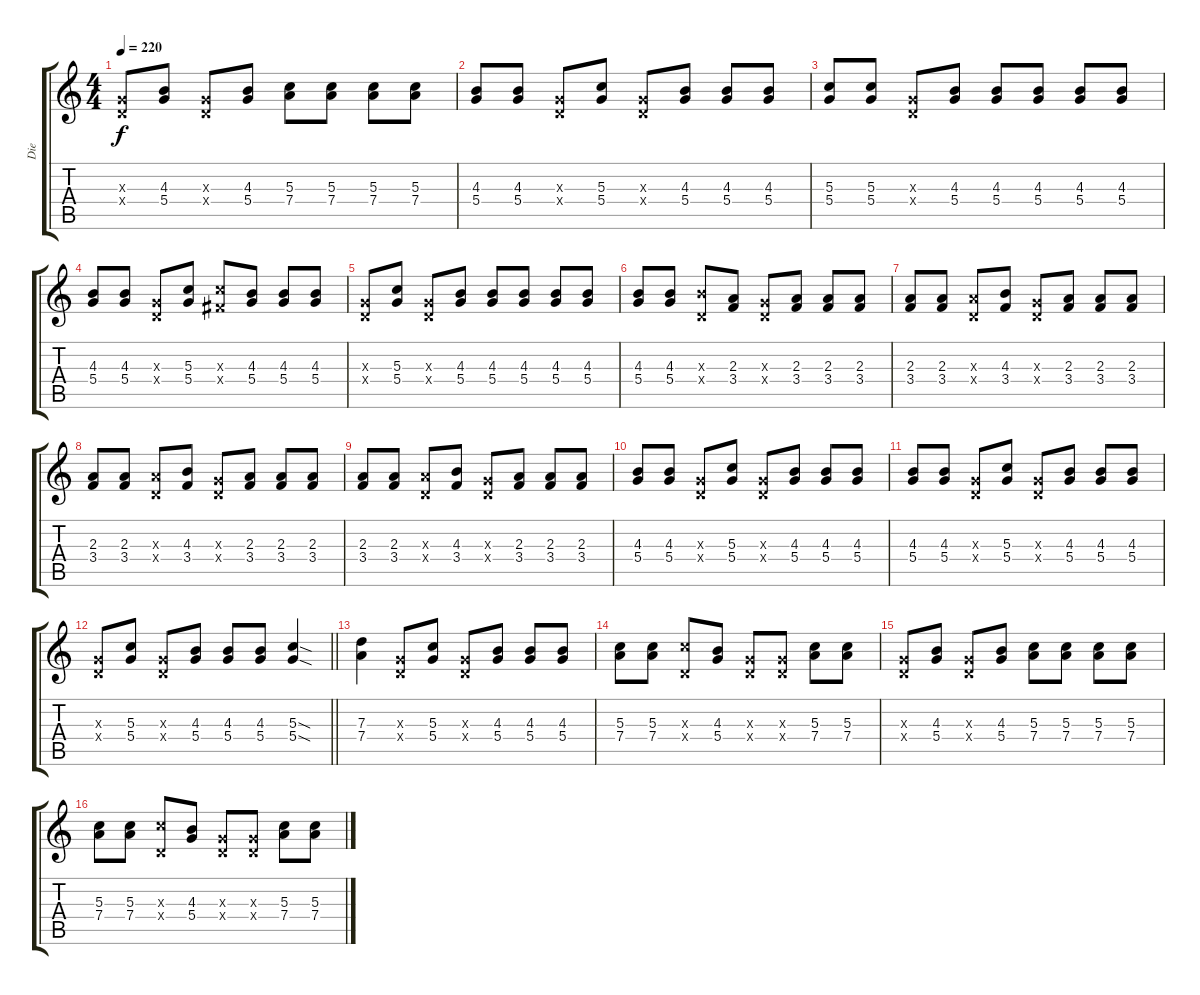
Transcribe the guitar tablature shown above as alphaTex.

\track ("Die" "Die") {instrument overdrivenguitar}
\staff {score tabs}
\tuning (E4 B3 G3 D3 A2 E2) {hide}
\ts (4 4)
\tempo 220
\clef g2
\ks c
(0.3{x} 0.4{x}).8{dy f} (4.3 5.4).8 (0.3{x} 0.4{x}).8 (4.3 5.4).8 (5.3 7.4).8 (5.3 7.4).8 (5.3 7.4).8 (5.3 7.4).8 |
(4.3 5.4).8 (4.3 5.4).8 (0.3{x} 0.4{x}).8 (5.3 5.4).8 (0.3{x} 0.4{x}).8 (4.3 5.4).8 (4.3 5.4).8 (4.3 5.4).8 |
(5.3 5.4).8 (5.3 5.4).8 (0.3{x} 0.4{x}).8 (4.3 5.4).8 (4.3 5.4).8 (4.3 5.4).8 (4.3 5.4).8 (4.3 5.4).8 |
(4.3 5.4).8 (4.3 5.4).8 (0.3{x} 0.4{x}).8 (5.3 5.4).8 (5.3{x} 4.4{x}).8 (4.3 5.4).8 (4.3 5.4).8 (4.3 5.4).8 |
(0.3{x} 0.4{x}).8 (5.3 5.4).8 (0.3{x} 0.4{x}).8 (4.3 5.4).8 (4.3 5.4).8 (4.3 5.4).8 (4.3 5.4).8 (4.3 5.4).8 |
(4.3 5.4).8 (4.3 5.4).8 (4.3{x} 0.4{x}).8 (2.3 3.4).8 (0.3{x} 0.4{x}).8 (2.3 3.4).8 (2.3 3.4).8 (2.3 3.4).8 |
(2.3 3.4).8 (2.3 3.4).8 (2.3{x} 0.4{x}).8 (4.3 3.4).8 (0.3{x} 0.4{x}).8 (2.3 3.4).8 (2.3 3.4).8 (2.3 3.4).8 |
(2.3 3.4).8 (2.3 3.4).8 (2.3{x} 0.4{x}).8 (4.3 3.4).8 (0.3{x} 0.4{x}).8 (2.3 3.4).8 (2.3 3.4).8 (2.3 3.4).8 |
(2.3 3.4).8 (2.3 3.4).8 (2.3{x} 0.4{x}).8 (4.3 3.4).8 (0.3{x} 0.4{x}).8 (2.3 3.4).8 (2.3 3.4).8 (2.3 3.4).8 |
(4.3 5.4).8 (4.3 5.4).8 (0.3{x} 0.4{x}).8 (5.3 5.4).8 (0.3{x} 0.4{x}).8 (4.3 5.4).8 (4.3 5.4).8 (4.3 5.4).8 |
(4.3 5.4).8 (4.3 5.4).8 (0.3{x} 0.4{x}).8 (5.3 5.4).8 (0.3{x} 0.4{x}).8 (4.3 5.4).8 (4.3 5.4).8 (4.3 5.4).8 |
\barLineRight lightlight
(0.3{x} 0.4{x}).8 (5.3 5.4).8 (0.3{x} 0.4{x}).8 (4.3 5.4).8 (4.3 5.4).8 (4.3 5.4).8 (5.3{sod} 5.4{sod}).4 |
(7.3 7.4).4 (0.3{x} 0.4{x}).8 (5.3 5.4).8 (0.3{x} 0.4{x}).8 (4.3 5.4).8 (4.3 5.4).8 (4.3 5.4).8 |
(5.3 7.4).8 (5.3 7.4).8 (5.3{x} 0.4{x}).8 (4.3 5.4).8 (0.3{x} 0.4{x}).8 (0.3{x} 0.4{x}).8 (5.3 7.4).8 (5.3 7.4).8 |
(0.3{x} 0.4{x}).8 (4.3 5.4).8 (0.3{x} 0.4{x}).8 (4.3 5.4).8 (5.3 7.4).8 (5.3 7.4).8 (5.3 7.4).8 (5.3 7.4).8 |
(5.3 7.4).8 (5.3 7.4).8 (5.3{x} 0.4{x}).8 (4.3 5.4).8 (0.3{x} 0.4{x}).8 (0.3{x} 0.4{x}).8 (5.3 7.4).8 (5.3 7.4).8
